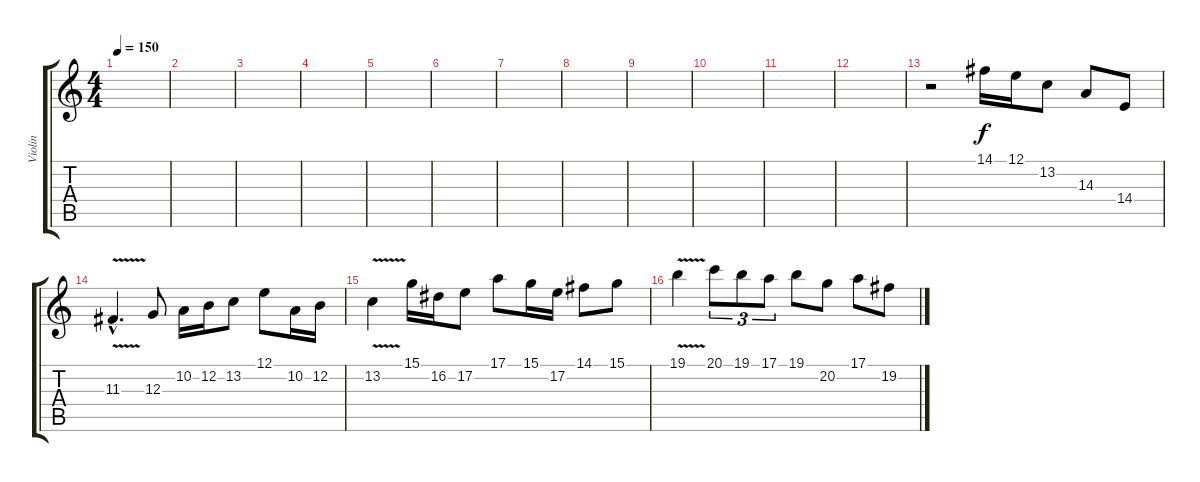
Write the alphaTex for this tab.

\track ("Violin" "Violin") {instrument violin}
\staff {score tabs}
\tuning (E4 B3 G3 D3 A2 E2) {hide}
\ts (4 4)
\tempo 150
\clef g2
\ks c
|
|
|
|
|
|
|
|
|
|
|
|
r.2 14.1.16 12.1.16 13.2.8 14.3.8 14.4.8 |
11.3{v hac}.4{d} 12.3.8 10.2.16 12.2.16 13.2.8 12.1.8 10.2.16 12.2.16 |
13.2{v}.4 15.1.16 16.2.16 17.2.8 17.1.8 15.1.16 17.2.16 14.1.8 15.1.8 |
19.1{v}.4 20.1.8{tu (3 2)} 19.1.8{tu (3 2)} 17.1.8{tu (3 2)} 19.1.8 20.2.8 17.1.8 19.2.8
